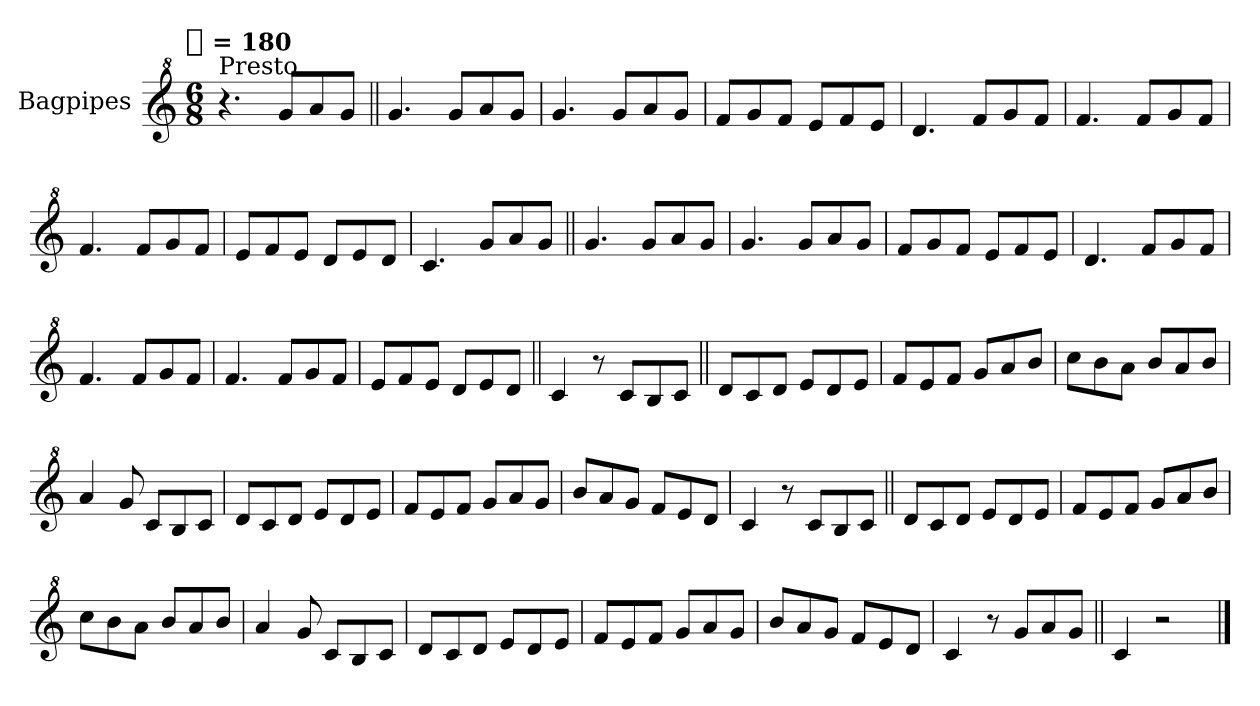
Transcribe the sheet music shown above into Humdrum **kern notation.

**kern
*part1
*staff1
*I"Bagpipes
*I'Bag
*clefG^2
*k[]
!!LO:TX:omd:t=[quarter] = 180
*M6/8
*MM180
=1
!LO:TX:a:t=Presto
4.r
8ggL
8aa
8ggJ
=||
4.gg
8ggL
8aa
8ggJ
=
4.gg
8ggL
8aa
8ggJ
=
8ffL
8gg
8ffJ
8eeL
8ff
8eeJ
=
4.dd
8ffL
8gg
8ffJ
=
4.ff
8ffL
8gg
8ffJ
=
4.ff
8ffL
8gg
8ffJ
=
8eeL
8ff
8eeJ
8ddL
8ee
8ddJ
=
4.cc
8ggL
8aa
8ggJ
=||
4.gg
8ggL
8aa
8ggJ
=
4.gg
8ggL
8aa
8ggJ
=
8ffL
8gg
8ffJ
8eeL
8ff
8eeJ
=
4.dd
8ffL
8gg
8ffJ
=
4.ff
8ffL
8gg
8ffJ
=
4.ff
8ffL
8gg
8ffJ
=
8eeL
8ff
8eeJ
8ddL
8ee
8ddJ
=||
4cc
8r
8ccL
8b
8ccJ
=||
8ddL
8cc
8ddJ
8eeL
8dd
8eeJ
=
8ffL
8ee
8ffJ
8ggL
8aa
8bbJ
=
8cccL
8bb
8aaJ
8bbL
8aa
8bbJ
=
4aa
8gg
8ccL
8b
8ccJ
=
8ddL
8cc
8ddJ
8eeL
8dd
8eeJ
=
8ffL
8ee
8ffJ
8ggL
8aa
8ggJ
=
8bbL
8aa
8ggJ
8ffL
8ee
8ddJ
=
4cc
8r
8ccL
8b
8ccJ
=||
8ddL
8cc
8ddJ
8eeL
8dd
8eeJ
=
8ffL
8ee
8ffJ
8ggL
8aa
8bbJ
=
8cccL
8bb
8aaJ
8bbL
8aa
8bbJ
=
4aa
8gg
8ccL
8b
8ccJ
=
8ddL
8cc
8ddJ
8eeL
8dd
8eeJ
=
8ffL
8ee
8ffJ
8ggL
8aa
8ggJ
=
8bbL
8aa
8ggJ
8ffL
8ee
8ddJ
=
4cc
8r
8ggL
8aa
8ggJ
=||
4cc
2r
==
*-
